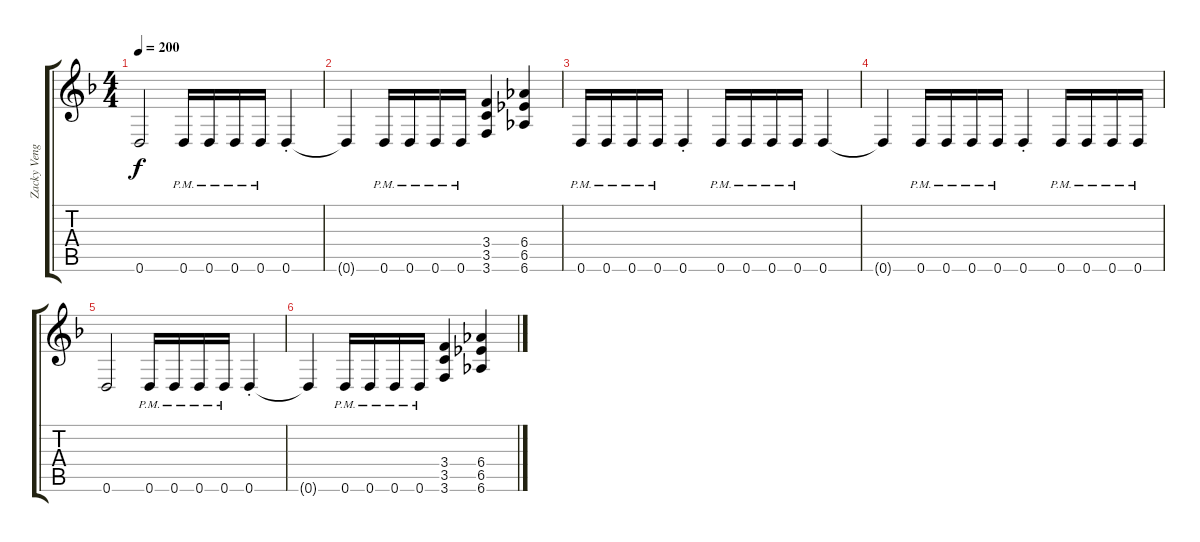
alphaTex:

\track ("Zacky Vengeance (Rhythm) I" "Zacky Veng") {instrument distortionguitar}
\staff {score tabs}
\tuning (E4 B3 G3 D3 A2 D2) {hide}
\ts (4 4)
\tempo 200
\clef g2
\ks f
0.6.2{dy f} 0.6{pm}.16 0.6{pm}.16 0.6{pm}.16 0.6{pm}.16 0.6{st}.4 |
0.6{t}.4 0.6{pm}.16 0.6{pm}.16 0.6{pm}.16 0.6{pm}.16 (3.4 3.5 3.6).4 (6.4 6.5 6.6).4 |
0.6{pm}.16 0.6{pm}.16 0.6{pm}.16 0.6{pm}.16 0.6{st}.4 0.6{pm}.16 0.6{pm}.16 0.6{pm}.16 0.6{pm}.16 0.6.4 |
0.6{t}.4 0.6{pm}.16 0.6{pm}.16 0.6{pm}.16 0.6{pm}.16 0.6{st}.4 0.6{pm}.16 0.6{pm}.16 0.6{pm}.16 0.6{pm}.16 |
0.6.2 0.6{pm}.16 0.6{pm}.16 0.6{pm}.16 0.6{pm}.16 0.6{st}.4 |
0.6{t}.4 0.6{pm}.16 0.6{pm}.16 0.6{pm}.16 0.6{pm}.16 (3.4 3.5 3.6).4 (6.4 6.5 6.6).4
